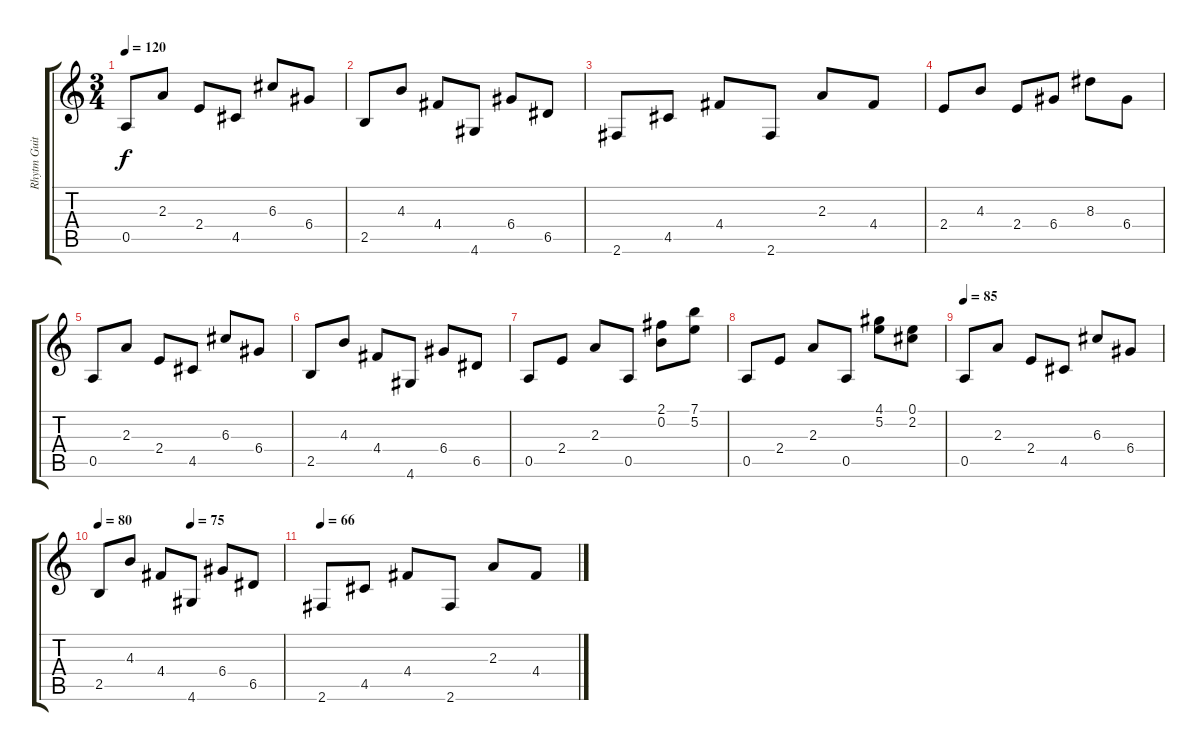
\track ("Rhytm Guitar" "Rhytm Guit") {instrument acousticguitarsteel}
\staff {score tabs}
\tuning (E4 B3 G3 D3 A2 E2) {hide}
\ts (3 4)
\tempo 120
\clef g2
\ks c
0.5.8{dy f} 2.3.8 2.4.8 4.5.8 6.3.8 6.4.8 |
2.5.8 4.3.8 4.4.8 4.6.8 6.4.8 6.5.8 |
2.6.8 4.5.8 4.4.8 2.6.8 2.3.8 4.4.8 |
2.4.8 4.3.8 2.4.8 6.4.8 8.3.8 6.4.8 |
0.5.8 2.3.8 2.4.8 4.5.8 6.3.8 6.4.8 |
2.5.8 4.3.8 4.4.8 4.6.8 6.4.8 6.5.8 |
0.5.8 2.4.8 2.3.8 0.5.8 (2.1 0.2).8 (7.1 5.2).8 |
0.5.8 2.4.8 2.3.8 0.5.8 (4.1 5.2).8 (0.1 2.2).8 |
\tempo 85
0.5.8 2.3.8 2.4.8 4.5.8 6.3.8 6.4.8 |
\tempo 80
\tempo (75 0.5)
2.5.8 4.3.8 4.4.8 4.6.8 6.4.8 6.5.8 |
\tempo 66
2.6.8 4.5.8 4.4.8 2.6.8 2.3.8 4.4.8
